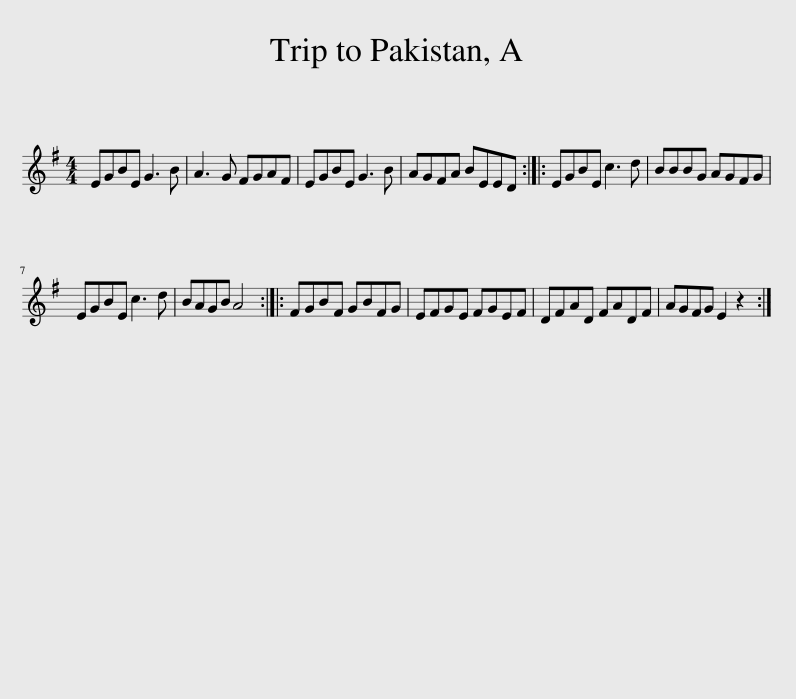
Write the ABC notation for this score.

X:1
L:1/8
M:4/4
I:linebreak $
K:Emin
V:1 treble
V:1
 EGBE G3 B | A3 G FGAF | EGBE G3 B | AGFA BEED :: EGBE c3 d | %5
 BBBG AGFG |$ EGBE c3 d | BAGB A4 :: FGBF GBFG | EFGE FGEF | %10
 DFAD FADF | AGFG E2 z2 :| %12
